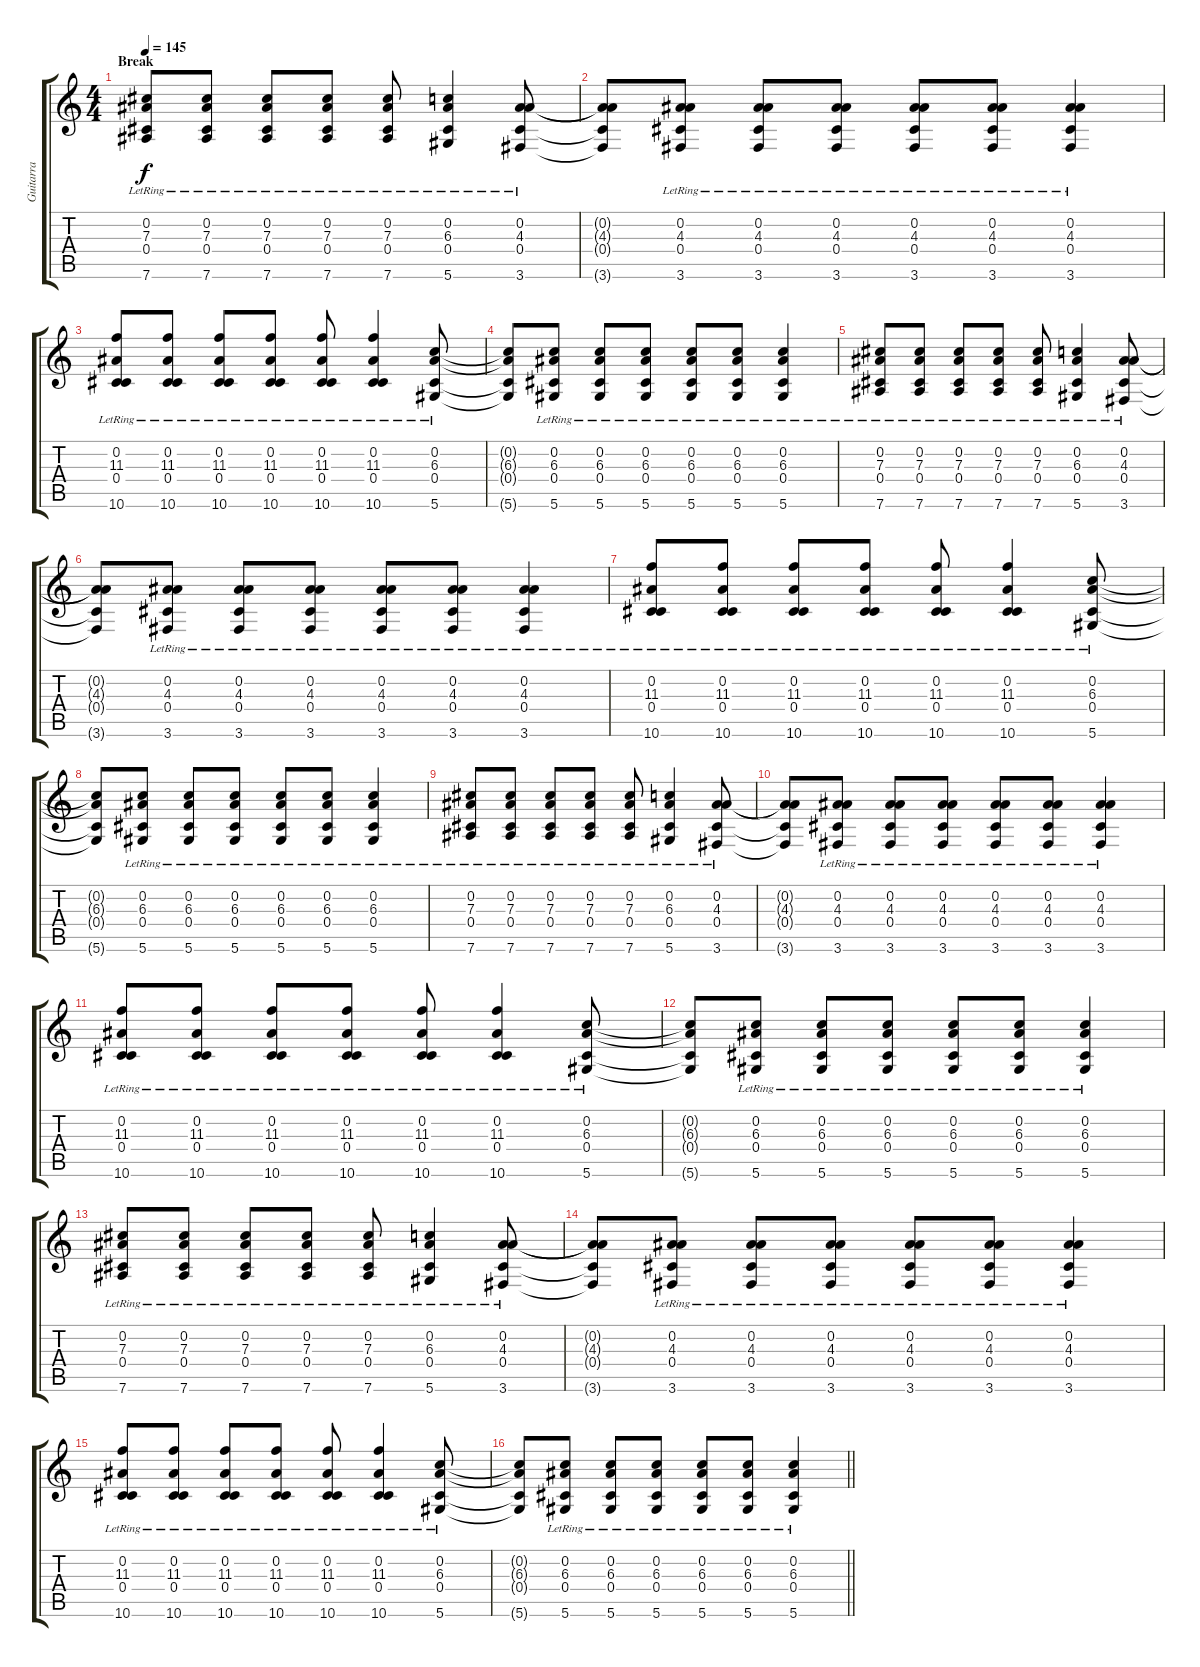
\track ("Guitarra" "Guitarra") {instrument electricguitarclean}
\staff {score tabs}
\tuning (Eb4 Bb3 Gb3 Db3 Ab2 Eb2) {hide}
\ts (4 4)
\section ("" "Break")
\tempo 145
\clef g2
\ks c
(0.2{lr} 7.3{lr} 0.4{lr} 7.6{lr}).8{dy f} (0.2{lr} 7.3{lr} 0.4{lr} 7.6{lr}).8 (0.2{lr} 7.3{lr} 0.4{lr} 7.6{lr}).8 (0.2{lr} 7.3{lr} 0.4{lr} 7.6{lr}).8 (0.2{lr} 7.3{lr} 0.4{lr} 7.6{lr}).8 (0.2{lr} 6.3{lr} 0.4{lr} 5.6{lr}).4 (0.2{lr} 4.3{lr} 0.4{lr} 3.6{lr}).8 |
(0.2{t} 4.3{t} 0.4{t} 3.6{t}).8 (0.2{lr} 4.3{lr} 0.4{lr} 3.6{lr}).8 (0.2{lr} 4.3{lr} 0.4{lr} 3.6{lr}).8 (0.2{lr} 4.3{lr} 0.4{lr} 3.6{lr}).8 (0.2{lr} 4.3{lr} 0.4{lr} 3.6{lr}).8 (0.2{lr} 4.3{lr} 0.4{lr} 3.6{lr}).8 (0.2{lr} 4.3{lr} 0.4{lr} 3.6{lr}).4 |
(0.2{lr} 11.3{lr} 0.4{lr} 10.6{lr}).8 (0.2{lr} 11.3{lr} 0.4{lr} 10.6{lr}).8 (0.2{lr} 11.3{lr} 0.4{lr} 10.6{lr}).8 (0.2{lr} 11.3{lr} 0.4{lr} 10.6{lr}).8 (0.2{lr} 11.3{lr} 0.4{lr} 10.6{lr}).8 (0.2{lr} 11.3{lr} 0.4{lr} 10.6{lr}).4 (0.2{lr} 6.3{lr} 0.4{lr} 5.6{lr}).8 |
(0.2{t} 6.3{t} 0.4{t} 5.6{t}).8 (0.2{lr} 6.3{lr} 0.4{lr} 5.6{lr}).8 (0.2{lr} 6.3{lr} 0.4{lr} 5.6{lr}).8 (0.2{lr} 6.3{lr} 0.4{lr} 5.6{lr}).8 (0.2{lr} 6.3{lr} 0.4{lr} 5.6{lr}).8 (0.2{lr} 6.3{lr} 0.4{lr} 5.6{lr}).8 (0.2{lr} 6.3{lr} 0.4{lr} 5.6{lr}).4 |
(0.2{lr} 7.3{lr} 0.4{lr} 7.6{lr}).8 (0.2{lr} 7.3{lr} 0.4{lr} 7.6{lr}).8 (0.2{lr} 7.3{lr} 0.4{lr} 7.6{lr}).8 (0.2{lr} 7.3{lr} 0.4{lr} 7.6{lr}).8 (0.2{lr} 7.3{lr} 0.4{lr} 7.6{lr}).8 (0.2{lr} 6.3{lr} 0.4{lr} 5.6{lr}).4 (0.2{lr} 4.3{lr} 0.4{lr} 3.6{lr}).8 |
(0.2{t} 4.3{t} 0.4{t} 3.6{t}).8 (0.2{lr} 4.3{lr} 0.4{lr} 3.6{lr}).8 (0.2{lr} 4.3{lr} 0.4{lr} 3.6{lr}).8 (0.2{lr} 4.3{lr} 0.4{lr} 3.6{lr}).8 (0.2{lr} 4.3{lr} 0.4{lr} 3.6{lr}).8 (0.2{lr} 4.3{lr} 0.4{lr} 3.6{lr}).8 (0.2{lr} 4.3{lr} 0.4{lr} 3.6{lr}).4 |
(0.2{lr} 11.3{lr} 0.4{lr} 10.6{lr}).8 (0.2{lr} 11.3{lr} 0.4{lr} 10.6{lr}).8 (0.2{lr} 11.3{lr} 0.4{lr} 10.6{lr}).8 (0.2{lr} 11.3{lr} 0.4{lr} 10.6{lr}).8 (0.2{lr} 11.3{lr} 0.4{lr} 10.6{lr}).8 (0.2{lr} 11.3{lr} 0.4{lr} 10.6{lr}).4 (0.2{lr} 6.3{lr} 0.4{lr} 5.6{lr}).8 |
(0.2{t} 6.3{t} 0.4{t} 5.6{t}).8 (0.2{lr} 6.3{lr} 0.4{lr} 5.6{lr}).8 (0.2{lr} 6.3{lr} 0.4{lr} 5.6{lr}).8 (0.2{lr} 6.3{lr} 0.4{lr} 5.6{lr}).8 (0.2{lr} 6.3{lr} 0.4{lr} 5.6{lr}).8 (0.2{lr} 6.3{lr} 0.4{lr} 5.6{lr}).8 (0.2{lr} 6.3{lr} 0.4{lr} 5.6{lr}).4 |
(0.2{lr} 7.3{lr} 0.4{lr} 7.6{lr}).8 (0.2{lr} 7.3{lr} 0.4{lr} 7.6{lr}).8 (0.2{lr} 7.3{lr} 0.4{lr} 7.6{lr}).8 (0.2{lr} 7.3{lr} 0.4{lr} 7.6{lr}).8 (0.2{lr} 7.3{lr} 0.4{lr} 7.6{lr}).8 (0.2{lr} 6.3{lr} 0.4{lr} 5.6{lr}).4 (0.2{lr} 4.3{lr} 0.4{lr} 3.6{lr}).8 |
(0.2{t} 4.3{t} 0.4{t} 3.6{t}).8 (0.2{lr} 4.3{lr} 0.4{lr} 3.6{lr}).8 (0.2{lr} 4.3{lr} 0.4{lr} 3.6{lr}).8 (0.2{lr} 4.3{lr} 0.4{lr} 3.6{lr}).8 (0.2{lr} 4.3{lr} 0.4{lr} 3.6{lr}).8 (0.2{lr} 4.3{lr} 0.4{lr} 3.6{lr}).8 (0.2{lr} 4.3{lr} 0.4{lr} 3.6{lr}).4 |
(0.2{lr} 11.3{lr} 0.4{lr} 10.6{lr}).8 (0.2{lr} 11.3{lr} 0.4{lr} 10.6{lr}).8 (0.2{lr} 11.3{lr} 0.4{lr} 10.6{lr}).8 (0.2{lr} 11.3{lr} 0.4{lr} 10.6{lr}).8 (0.2{lr} 11.3{lr} 0.4{lr} 10.6{lr}).8 (0.2{lr} 11.3{lr} 0.4{lr} 10.6{lr}).4 (0.2{lr} 6.3{lr} 0.4{lr} 5.6{lr}).8 |
(0.2{t} 6.3{t} 0.4{t} 5.6{t}).8 (0.2{lr} 6.3{lr} 0.4{lr} 5.6{lr}).8 (0.2{lr} 6.3{lr} 0.4{lr} 5.6{lr}).8 (0.2{lr} 6.3{lr} 0.4{lr} 5.6{lr}).8 (0.2{lr} 6.3{lr} 0.4{lr} 5.6{lr}).8 (0.2{lr} 6.3{lr} 0.4{lr} 5.6{lr}).8 (0.2{lr} 6.3{lr} 0.4{lr} 5.6{lr}).4 |
(0.2{lr} 7.3{lr} 0.4{lr} 7.6{lr}).8 (0.2{lr} 7.3{lr} 0.4{lr} 7.6{lr}).8 (0.2{lr} 7.3{lr} 0.4{lr} 7.6{lr}).8 (0.2{lr} 7.3{lr} 0.4{lr} 7.6{lr}).8 (0.2{lr} 7.3{lr} 0.4{lr} 7.6{lr}).8 (0.2{lr} 6.3{lr} 0.4{lr} 5.6{lr}).4 (0.2{lr} 4.3{lr} 0.4{lr} 3.6{lr}).8 |
(0.2{t} 4.3{t} 0.4{t} 3.6{t}).8 (0.2{lr} 4.3{lr} 0.4{lr} 3.6{lr}).8 (0.2{lr} 4.3{lr} 0.4{lr} 3.6{lr}).8 (0.2{lr} 4.3{lr} 0.4{lr} 3.6{lr}).8 (0.2{lr} 4.3{lr} 0.4{lr} 3.6{lr}).8 (0.2{lr} 4.3{lr} 0.4{lr} 3.6{lr}).8 (0.2{lr} 4.3{lr} 0.4{lr} 3.6{lr}).4 |
(0.2{lr} 11.3{lr} 0.4{lr} 10.6{lr}).8 (0.2{lr} 11.3{lr} 0.4{lr} 10.6{lr}).8 (0.2{lr} 11.3{lr} 0.4{lr} 10.6{lr}).8 (0.2{lr} 11.3{lr} 0.4{lr} 10.6{lr}).8 (0.2{lr} 11.3{lr} 0.4{lr} 10.6{lr}).8 (0.2{lr} 11.3{lr} 0.4{lr} 10.6{lr}).4 (0.2{lr} 6.3{lr} 0.4{lr} 5.6{lr}).8 |
\barLineRight lightlight
(0.2{t} 6.3{t} 0.4{t} 5.6{t}).8 (0.2{lr} 6.3{lr} 0.4{lr} 5.6{lr}).8 (0.2{lr} 6.3{lr} 0.4{lr} 5.6{lr}).8 (0.2{lr} 6.3{lr} 0.4{lr} 5.6{lr}).8 (0.2{lr} 6.3{lr} 0.4{lr} 5.6{lr}).8 (0.2{lr} 6.3{lr} 0.4{lr} 5.6{lr}).8 (0.2{lr} 6.3{lr} 0.4{lr} 5.6{lr}).4
